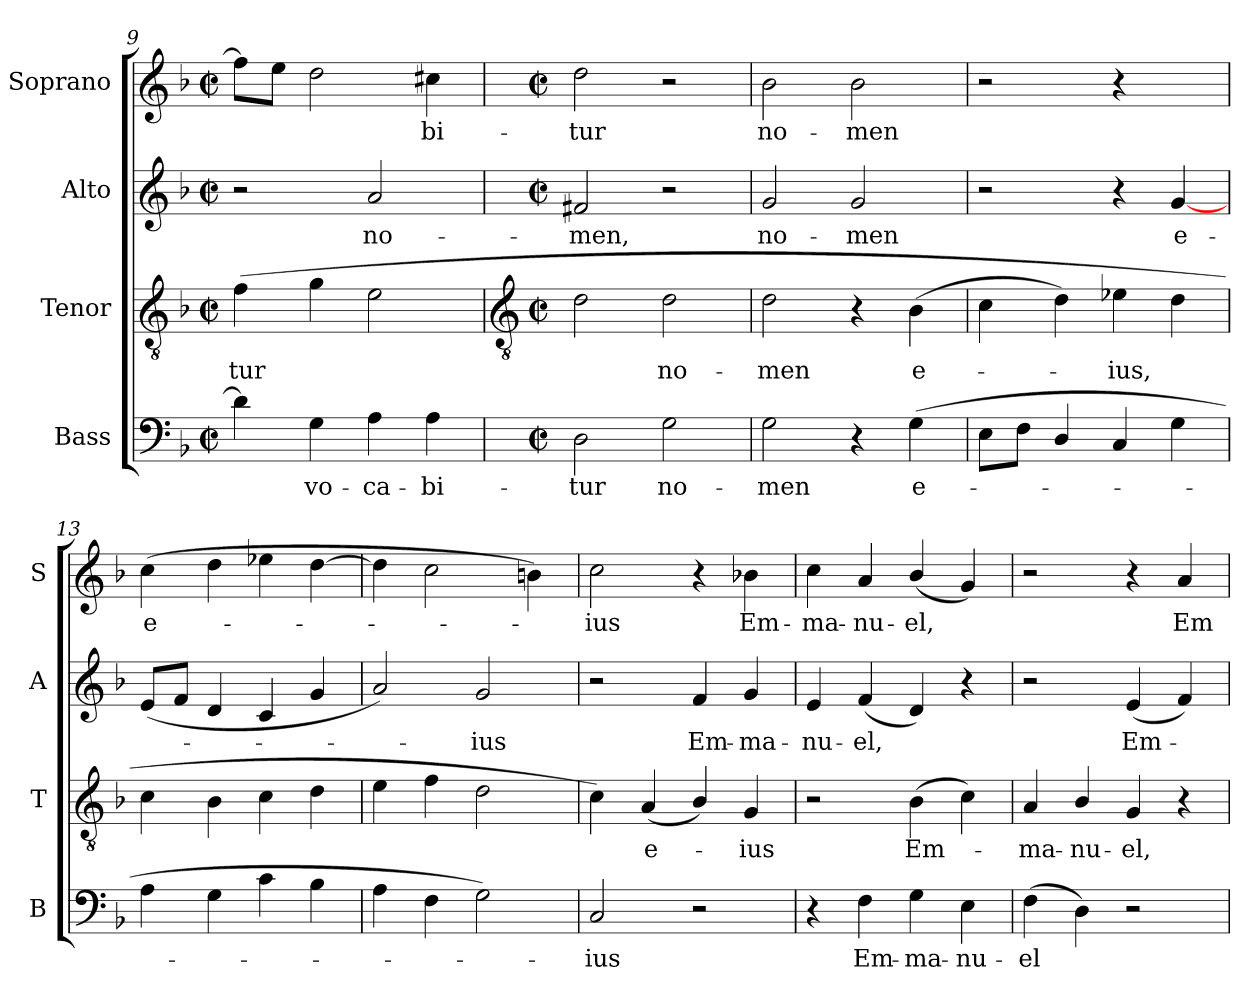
**kern	**text	**kern	**text	**kern	**text	**kern	**text
*part4	*part4	*part3	*part3	*part2	*part2	*part1	*part1
*staff4	*staff4	*staff3	*staff3	*staff2	*staff2	*staff1	*staff1
*I"Bass	*	*I"Tenor	*	*I"Alto	*	*I"Soprano	*
*I'B	*	*I'T	*	*I'A	*	*I'S	*
*clefF4	*	*clefGv2	*	*clefG2	*	*clefG2	*
*k[b-]	*	*k[b-]	*	*k[b-]	*	*k[b-]	*
*F:	*	*F:	*	*F:	*	*F:	*
*M2/2	*	*M2/2	*	*M2/2	*	*M2/2	*
*met(c|)	*	*met(c|)	*	*met(c|)	*	*met(c|)	*
=9	=9	=9	=9	=9	=9	=9	=9
!	!	!	!LO:LY:b	!	!	!	!
4d]	.	(>4f	-tur	2r	.	8ffL]	.
.	.	.	.	.	.	8eeJ	.
!	!LO:LY:b	!	!	!	!	!	!
4G	vo-	4g	.	.	.	2dd	.
!	!LO:LY:b	!	!	!	!LO:LY:b	!	!
4A	-ca-	2e	.	2a	no-	.	.
!	!LO:LY:b	!	!	!	!	!	!LO:LY:b
4A	-bi-	.	.	.	.	4cc#X	bi-
!!LO:LB:g=z
=10	=10	=10	=10	=10	=10	=10	=10
*	*	*clefGv2	*	*	*	*	*
*M2/2	*	*M2/2	*	*M2/2	*	*M2/2	*
*met(c|)	*	*met(c|)	*	*met(c|)	*	*met(c|)	*
!	!LO:LY:b	!	!	!	!LO:LY:b	!	!LO:LY:b
2D	-tur	2d	.	2f#X	-men,	2dd	-tur
!	!LO:LY:b	!	!LO:LY:b	!	!	!	!
2G	no-	2d	no-	2r	.	2r	.
=11	=11	=11	=11	=11	=11	=11	=11
!	!LO:LY:b	!	!LO:LY:b	!	!LO:LY:b	!	!LO:LY:b
2G	-men	2d	-men	2g	no-	2b-	no-
!	!	!	!	!	!LO:LY:b	!	!LO:LY:b
4r	.	4r	.	2g	-men	2b-	-men
!	!LO:LY:b	!	!LO:LY:b	!	!	!	!
(>4G	e-	(>4B-	e-	.	.	.	.
=12	=12	=12	=12	=12	=12	=12	=12
8EL	.	4c	.	2r	.	2r	.
8FJ	.	.	.	.	.	.	.
4D/	.	4d)	.	.	.	.	.
!	!	!	!LO:LY:b	!	!	!	!
4C	.	4e-X	ius,	4r	.	4r	.
!	!	!	!	!	!LO:LY:b	!	!
4G	.	4d	.	[4g	e-	4ryy	.
=13	=13	=13	=13	=13	=13	=13	=13
!	!	!	!	!	!	!	!LO:LY:b
4A	.	4c	.	(<8eL	.	(>4cc	e-
.	.	.	.	8fJ	.	.	.
4G	.	4B-	.	4d	.	4dd	.
4c	.	4c	.	4c	.	4ee-X	.
4B-	.	4d	.	4g	.	[4dd	.
=14	=14	=14	=14	=14	=14	=14	=14
4A	.	4e	.	2a)	.	4dd]	.
4F	.	4f	.	.	.	2cc	.
!	!	!	!	!	!LO:LY:b	!	!
2G)	.	2d	.	2g	ius	.	.
.	.	.	.	.	.	4bn)	.
=15	=15	=15	=15	=15	=15	=15	=15
!	!LO:LY:b	!	!	!	!	!	!LO:LY:b
2C	ius	4c)	.	2r	.	2cc	ius
!	!	!	!LO:LY:b	!	!	!	!
.	.	(<4A	e-	.	.	.	.
!	!	!	!	!	!LO:LY:b	!	!
2r	.	4B-/)	.	4f	Em-	4r	.
!	!	!	!LO:LY:b	!	!LO:LY:b	!	!LO:LY:b
.	.	4G	ius	4g	-ma-	4b-X	Em-
=16	=16	=16	=16	=16	=16	=16	=16
!	!	!	!	!	!LO:LY:b	!	!LO:LY:b
4r	.	2r	.	4e	-nu-	4cc	-ma-
!	!LO:LY:b	!	!	!	!LO:LY:b	!	!LO:LY:b
4F	Em-	.	.	(<4f	-el,	4a	-nu-
!	!LO:LY:b	!	!LO:LY:b	!	!	!	!LO:LY:b
4G	-ma-	(>4B-	Em-	4d)	.	(<4b-/	-el,
!	!LO:LY:b	!	!	!	!	!	!
4E	-nu-	4c)	.	4r	.	4g)	.
=17	=17	=17	=17	=17	=17	=17	=17
!	!LO:LY:b	!	!LO:LY:b	!	!	!	!
(>4F	-el	4A	ma-	2r	.	2r	.
!	!	!	!LO:LY:b	!	!	!	!
4D)	.	4B-/	-nu-	.	.	.	.
!	!	!	!LO:LY:b	!	!LO:LY:b	!	!
2r	.	4G	-el,	(<4e	Em-	4r	.
!	!	!	!	!	!	!	!LO:LY:b
.	.	4r	.	4f)	.	4a	Em-
=	=	=	=	=	=	=	=
*-	*-	*-	*-	*-	*-	*-	*-
